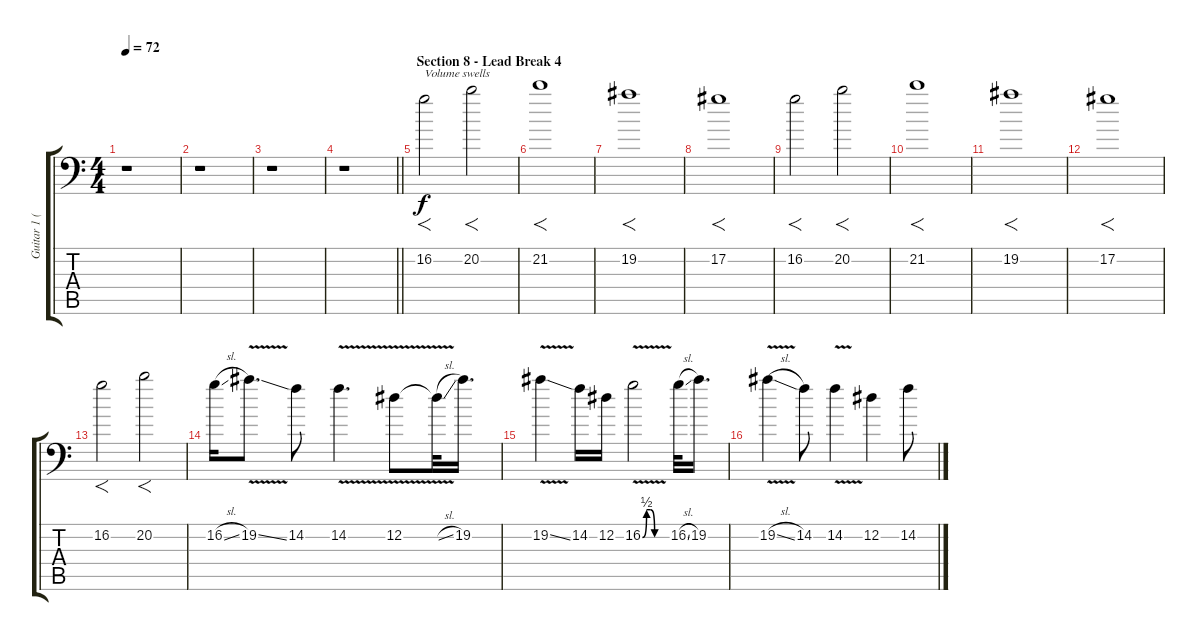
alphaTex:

\track ("Guitar 1 (Distortion)" "Guitar 1 (") {instrument overdrivenguitar}
\staff {score tabs}
\tuning (Ab3 Eb3 B2 Gb2 Db2 Ab1) {hide}
\ts (4 4)
\tempo 72
\clef f4
\ks c
r.1{dy f} |
r.1 |
r.1 |
\barLineRight lightlight
r.1 |
\section ("" "Section 8 - Lead Break 4")
16.2.2{f txt "Volume swells"} 20.2.2{f} |
21.2.1{f} |
19.2.1{f} |
17.2.1{f} |
16.2.2{f} 20.2.2{f} |
21.2.1{f} |
19.2.1{f} |
17.2.1{f} |
16.2.2{f} 20.2.2{f} |
16.2{sl}.16{balance 12} 19.2{v ss}.8{d} 14.2.8 14.2{v}.4{d} 12.2{v}.8 12.2{sl t}.32 19.2.16{d} |
19.2{v ss}.4 14.2.16 12.2.16 16.2{be (custom 0 0 10 2 20 2 30 0 60 0) v}.2 16.2{sl}.32 19.2.16{d} |
19.2{v sl}.4 14.2.8 14.2{v}.4 12.2.4 14.2.8
